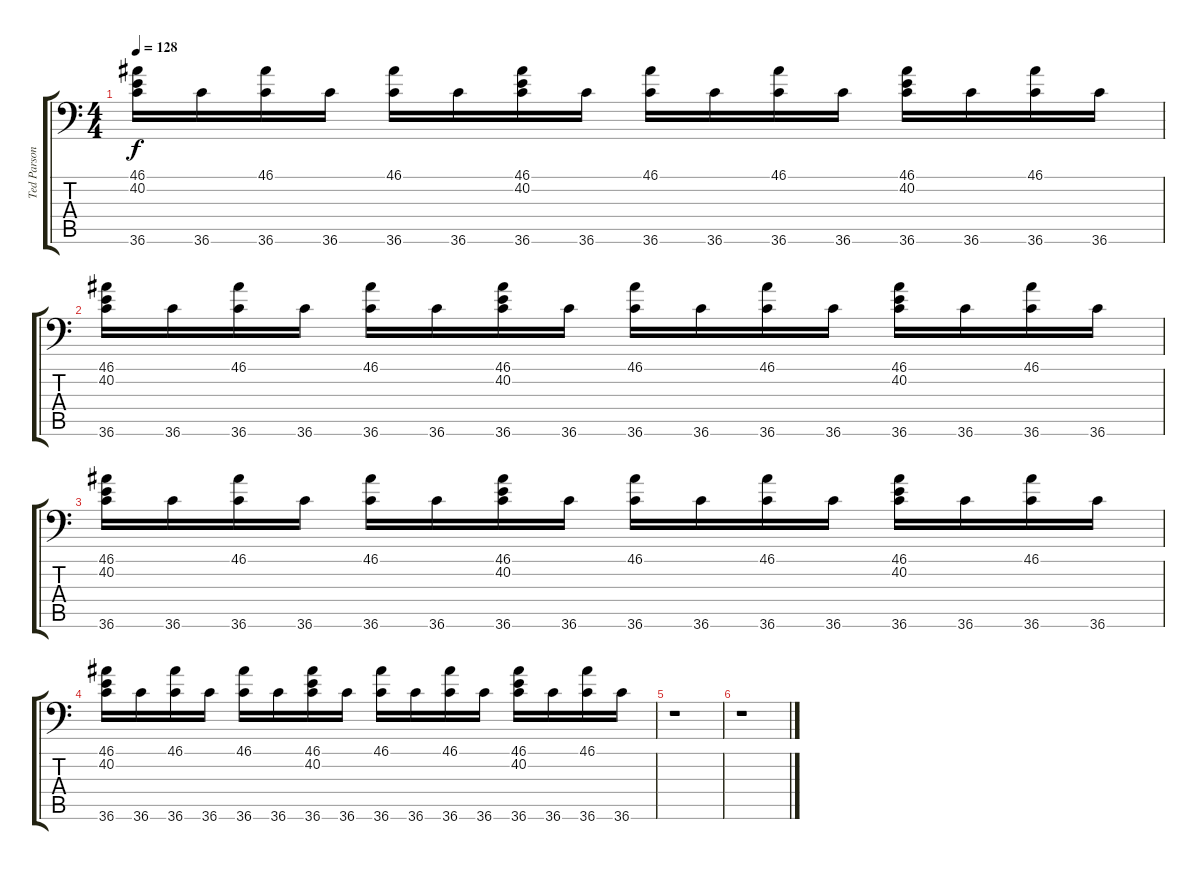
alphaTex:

\track ("Ted Parsons" "Ted Parson") {instrument acousticgrandpiano}
\staff {score tabs}
\tuning (C-1 C-1 C-1 C-1 C-1 C-1) {hide}
\ts (4 4)
\tempo 128
\clef f4
\ks c
(46.1 40.2 36.6).16{dy f} 36.6.16 (46.1 36.6).16 36.6.16 (46.1 36.6).16 36.6.16 (46.1 40.2 36.6).16 36.6.16 (46.1 36.6).16 36.6.16 (46.1 36.6).16 36.6.16 (46.1 40.2 36.6).16 36.6.16 (46.1 36.6).16 36.6.16 |
(46.1 40.2 36.6).16 36.6.16 (46.1 36.6).16 36.6.16 (46.1 36.6).16 36.6.16 (46.1 40.2 36.6).16 36.6.16 (46.1 36.6).16 36.6.16 (46.1 36.6).16 36.6.16 (46.1 40.2 36.6).16 36.6.16 (46.1 36.6).16 36.6.16 |
(46.1 40.2 36.6).16 36.6.16 (46.1 36.6).16 36.6.16 (46.1 36.6).16 36.6.16 (46.1 40.2 36.6).16 36.6.16 (46.1 36.6).16 36.6.16 (46.1 36.6).16 36.6.16 (46.1 40.2 36.6).16 36.6.16 (46.1 36.6).16 36.6.16 |
(46.1 40.2 36.6).16 36.6.16 (46.1 36.6).16 36.6.16 (46.1 36.6).16 36.6.16 (46.1 40.2 36.6).16 36.6.16 (46.1 36.6).16 36.6.16 (46.1 36.6).16 36.6.16 (46.1 40.2 36.6).16 36.6.16 (46.1 36.6).16 36.6.16 |
r.1 |
r.1
